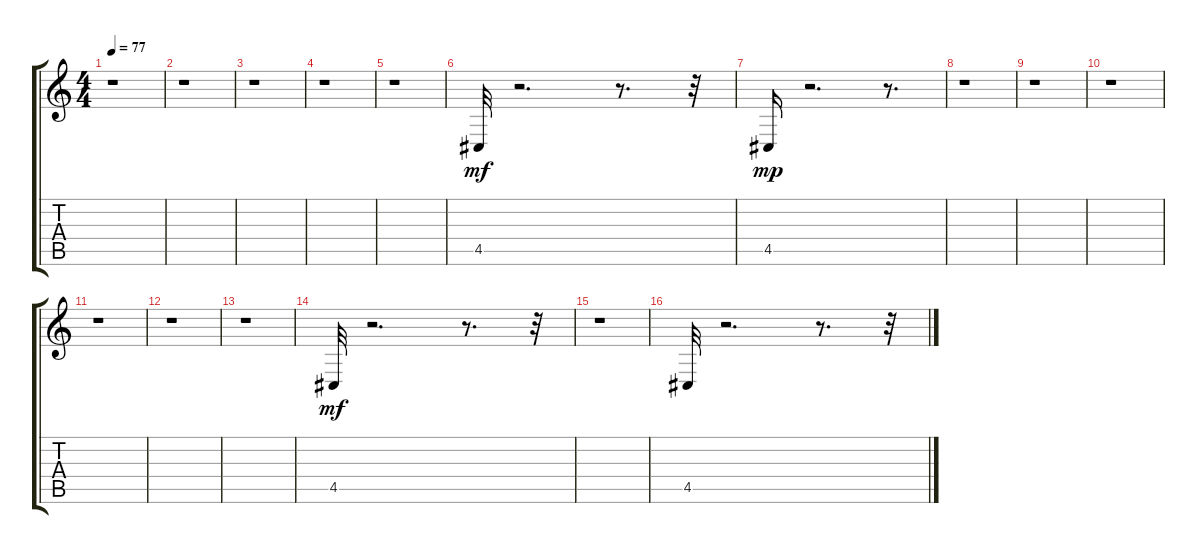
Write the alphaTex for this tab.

\track "" {instrument acousticgrandpiano}
\staff {score tabs}
\tuning (E4 B3 G3 D3 A2 E2) {hide}
\ts (4 4)
\tempo 77
\clef g2
\ks c
r.1{dy mp} |
r.1 |
r.1 |
r.1 |
r.1 |
4.5.32{dy mf} r.2{d} r.8{d} r.32 |
4.5.16{dy mp} r.2{d} r.8{d} |
r.1 |
r.1 |
r.1 |
r.1 |
r.1 |
r.1 |
4.5.32{dy mf} r.2{d} r.8{d} r.32 |
r.1 |
4.5.32 r.2{d} r.8{d} r.32
